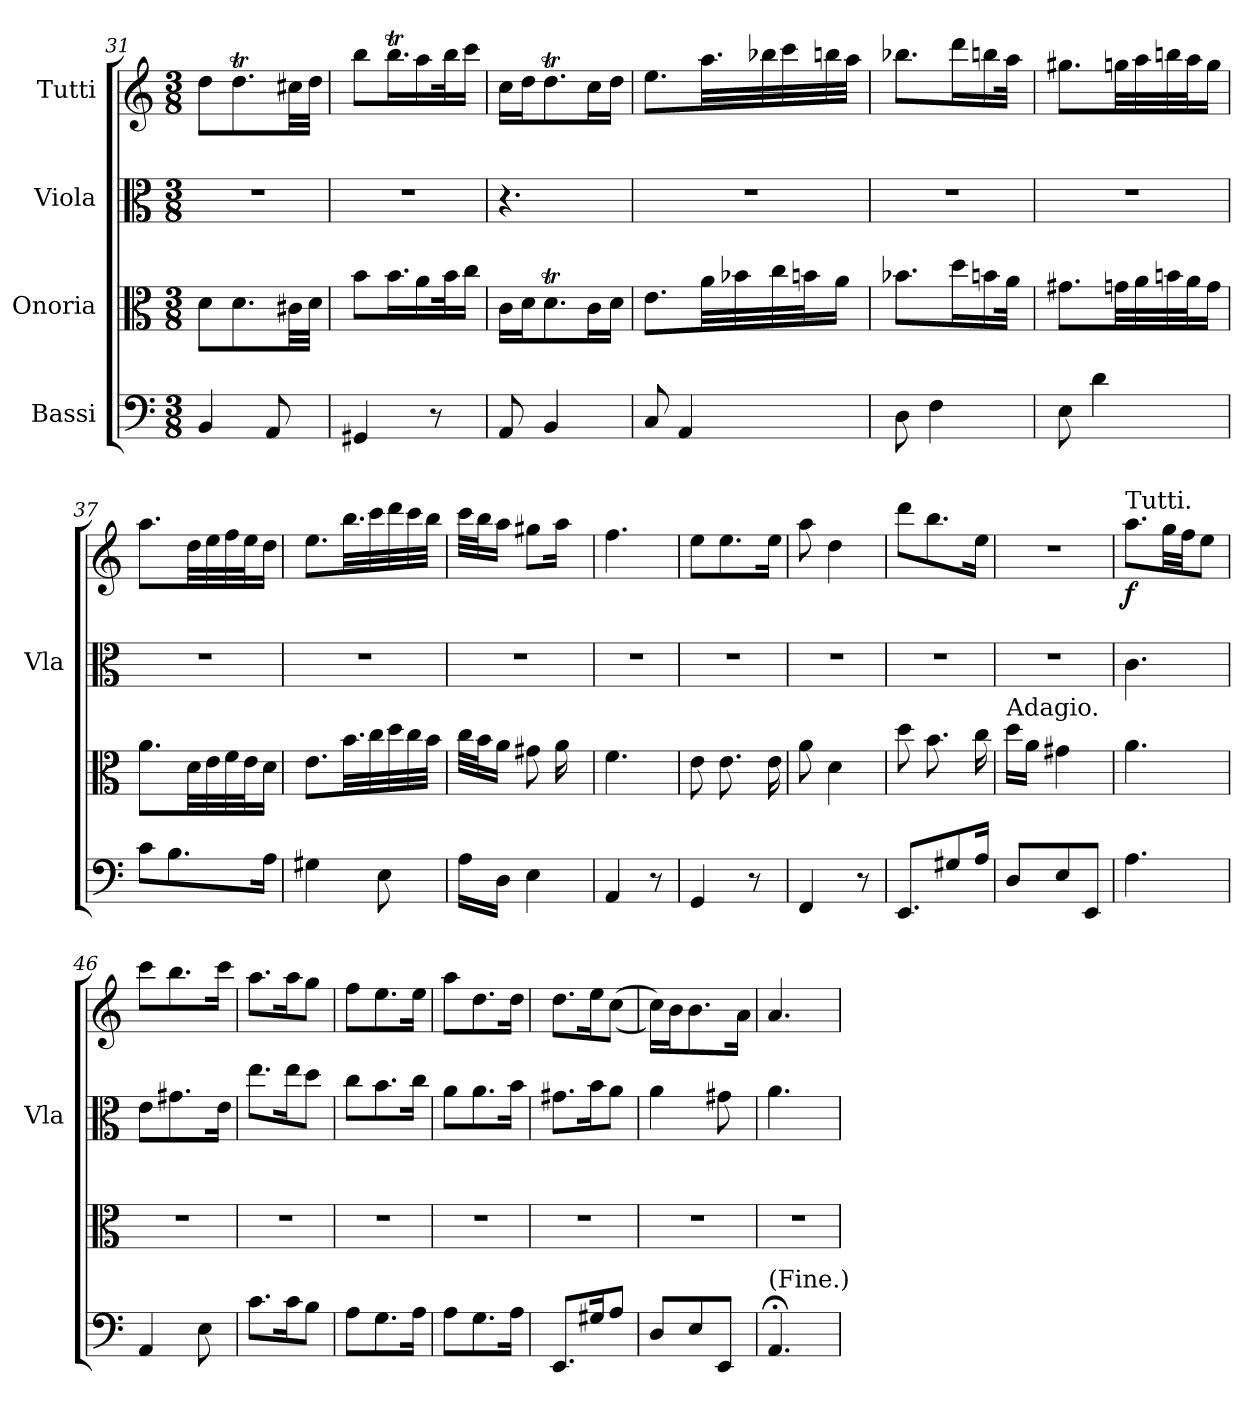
**kern	**kern	**kern	**kern	**dynam
*part4	*part3	*part2	*part1	*part1
*staff4	*staff3	*staff2	*staff1	*staff1
*I"Bassi	*I"Onoria	*I"Viola	*I"Tutti	*
*	*	*I'Vla	*	*
*clefF4	*clefC3	*clefC3	*clefG2	*
*M3/8	*M3/8	*M3/8	*M3/8	*
=31	=31	=31	=31	=31
4BB	8dL	4.r	8ddL	.
.	8.d	.	8.ddT	.
8AA	.	.	.	.
.	32c#XLL	.	32cc#XLL	.
.	32dJJJ	.	32ddJJJ	.
=32	=32	=32	=32	=32
4GG#X	8bL	4.r	8bbL	.
.	16.bL	.	16.bbtL	.
.	16a	.	16aa	.
8r	.	.	.	.
.	32bk	.	32bbk	.
.	16ccJJ	.	16cccJJ	.
=33	=33	=33	=33	=33
8AA	16cLL	4.r	16ccLL	.
.	16dJ	.	16ddJ	.
4BB	8.dT	.	8.ddT	.
.	16cL	.	16ccL	.
16ryy	16dJJ	16ryy	16ddJJ	.
=34	=34	=34	=34	=34
8C	8.eL	4.r	8.eeL	.
4AA	.	.	.	.
.	32aLL	.	32.aaLL	.
.	32b-X	.	.	.
.	.	.	32bb-X	.
.	32cc	.	.	.
.	.	.	32ccc	.
.	32bJ	.	.	.
.	.	.	32bb	.
.	16aJJ	.	.	.
.	.	.	32aaJJJ	.
.	.	.	64ryy	.
=35	=35	=35	=35	=35
8D	8.b-XL	4.r	8.bb-XL	.
4F	.	.	.	.
.	16ddL	.	16dddL	.
.	16b	.	16bb	.
.	32aJJk	.	32aaJJk	.
.	32ryy	.	32ryy	.
=36	=36	=36	=36	=36
8E	8.g#XL	4.r	8.gg#XL	.
4d	.	.	.	.
.	32gLL	.	32ggLL	.
.	32a	.	32aa	.
.	32bn	.	32bbn	.
.	32aJ	.	32aaJ	.
.	16gJJ	.	16ggJJ	.
=37	=37	=37	=37	=37
8cL	8.aL	4.r	8.aaL	.
8.B	.	.	.	.
.	32dLL	.	32ddLL	.
.	32e	.	32ee	.
.	32f	.	32ff	.
.	32eJ	.	32eeJ	.
16AJk	16dJJ	.	16ddJJ	.
=38	=38	=38	=38	=38
4G#X	8.eL	4.r	8.eeL	.
.	32.bLL	.	32.bbLL	.
.	32cc	.	32ccc	.
8E	.	.	.	.
.	32dd	.	32ddd	.
.	32cc	.	32ccc	.
.	32bJJJ	.	32bbJJJ	.
.	64ryy	.	64ryy	.
!!LO:LB:g=z
=39	=39	=39	=39	=39
16ALL	32ccLLL	4.r	32cccLLL	.
.	32bJ	.	32bbJ	.
16DJJ	16aJJ	.	16aaJJ	.
4E	8g#X	.	8gg#XL	.
.	16a	.	16aaJk	.
.	16ryy	.	16ryy	.
=40	=40	=40	=40	=40
4AA	4.f	4.r	4.ff	.
8r	.	.	.	.
=41	=41	=41	=41	=41
4GG	8e	4.r	8eeL	.
.	8.e	.	8.ee	.
8r	.	.	.	.
.	16e	.	16eeJk	.
=42	=42	=42	=42	=42
4FF	8a	4.r	8aa	.
.	4d	.	4dd	.
8r	.	.	.	.
=43	=43	=43	=43	=43
8.EEL	8dd	4.r	8dddL	.
.	8.b	.	8.bb	.
8G#X	.	.	.	.
16AJk	16cc	.	16eeJk	.
=44	=44	=44	=44	=44
!	!LO:TX:a:t=Adagio.	!	!	!
8DL	16ddLL	4.r	4.r	.
.	16aJJ	.	.	.
8E	4g#X	.	.	.
8EEJ	.	.	.	.
=45	=45	=45	=45	=45
!	!	!	!LO:TX:a:t=Tutti.	!
4.A	4.a	4.c	8.aaL	f
.	.	.	32ggLL	.
.	.	.	32ffJJ	.
.	.	.	8eeJ	.
=46	=46	=46	=46	=46
4AA	4.r	8eL	8cccL	.
.	.	8.g#X	8.bb	.
8E	.	.	.	.
.	.	16eJk	16cccJk	.
!!LO:LB:g=z
=47	=47	=47	=47	=47
8.cL	4.r	8.eeL	8.aaL	.
16ck	.	16eek	16aak	.
8BJ	.	8ddJ	8ggJ	.
=48	=48	=48	=48	=48
8AL	4.r	8ccL	8ffL	.
8.G	.	8.b	8.ee	.
16AJk	.	16ccJk	16eeJk	.
=49	=49	=49	=49	=49
8AL	4.r	8aL	8aaL	.
8.G	.	8.a	8.dd	.
16AJk	.	16bJk	16ddJk	.
=50	=50	=50	=50	=50
8.EEL	4.r	8.g#XL	8.ddL	.
16G#Xk	.	16bk	16eek	.
8AJ	.	8aJ	((8ccJ	.
!!LO:LB:g=z
=51	=51	=51	=51	=51
8DL	4.r	4a	16ccLL))	.
.	.	.	16bJ	.
8E	.	.	8.b	.
8EEJ	.	8g#X	.	.
.	.	.	16aJk	.
=52	=52	=52	=52	=52
!LO:TX:t=(Fine.)	!	!	!	!
4.AA;<	4.r	4.a	4.a	.
=	=	=	=	=
*-	*-	*-	*-	*-
